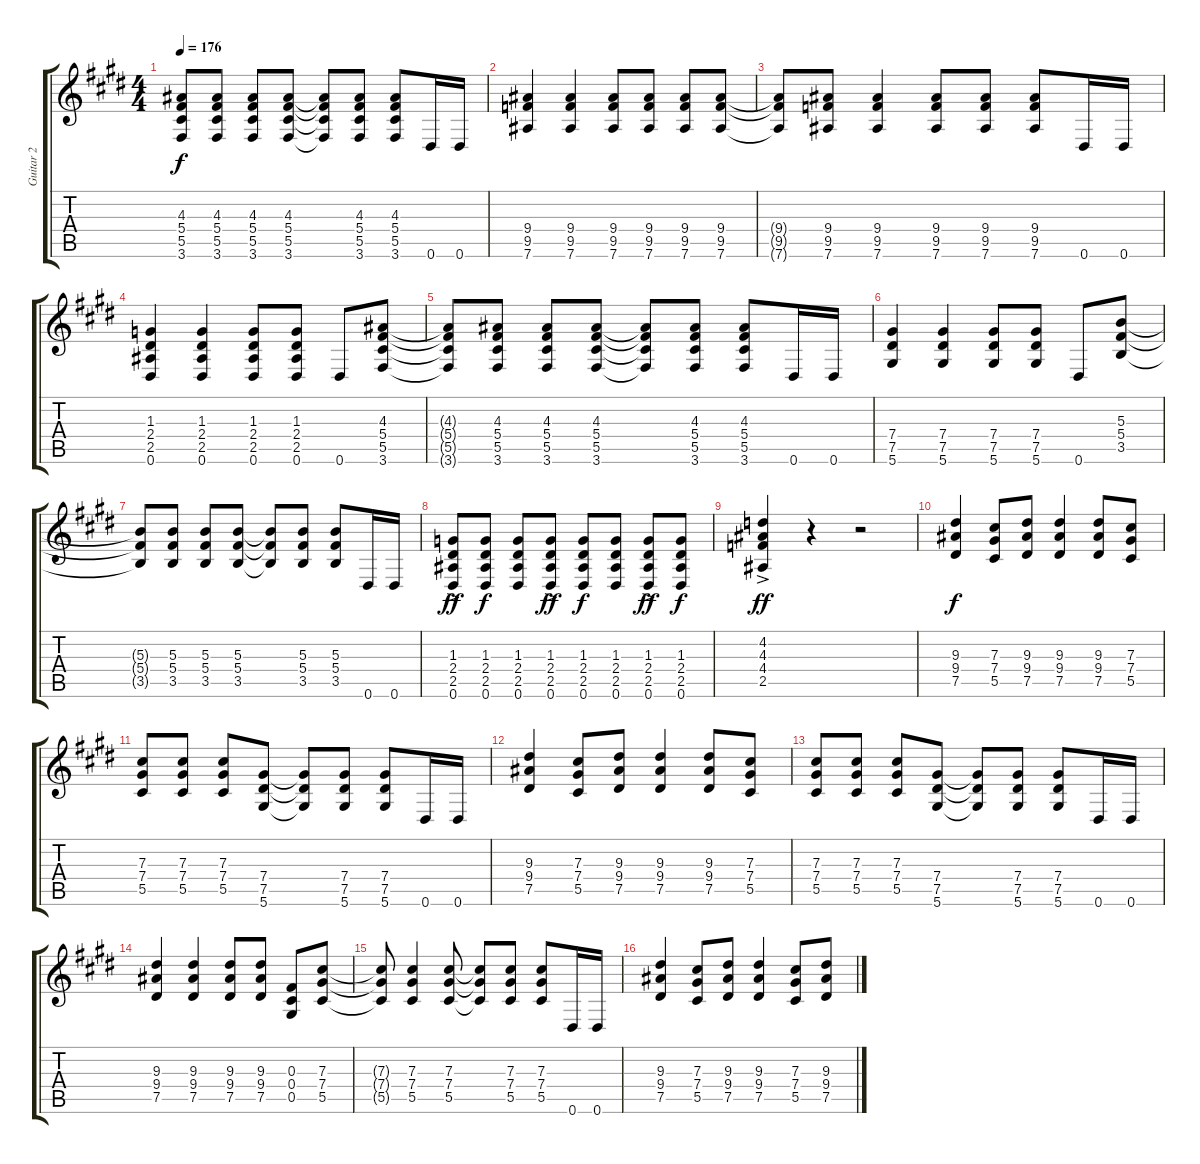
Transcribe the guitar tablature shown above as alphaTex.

\track ("Guitar 2" "Guitar 2") {instrument overdrivenguitar}
\staff {score tabs}
\tuning (Eb4 Bb3 Gb3 Db3 Ab2 Eb2) {hide}
\ts (4 4)
\tempo 176
\clef g2
\ks e
(4.3{t} 5.4{t} 5.5{t} 3.6{t}).8{dy f} (4.3 5.4 5.5 3.6).8 (4.3 5.4 5.5 3.6).8 (4.3 5.4 5.5 3.6).8 (4.3{t} 5.4{t} 5.5{t} 3.6{t}).8 (4.3 5.4 5.5 3.6).8 (4.3 5.4 5.5 3.6).8 0.6.16 0.6.16 |
(9.4 9.5 7.6).4 (9.4 9.5 7.6).4 (9.4 9.5 7.6).8 (9.4 9.5 7.6).8 (9.4 9.5 7.6).8 (9.4 9.5 7.6).8 |
(9.4{t} 9.5{t} 7.6{t}).8 (9.4 9.5 7.6).8 (9.4 9.5 7.6).4 (9.4 9.5 7.6).8 (9.4 9.5 7.6).8 (9.4 9.5 7.6).8 0.6.16 0.6.16 |
(1.3 2.4 2.5 0.6).4 (1.3 2.4 2.5 0.6).4 (1.3 2.4 2.5 0.6).8 (1.3 2.4 2.5 0.6).8 0.6.8 (4.3 5.4 5.5 3.6).8 |
(4.3{t} 5.4{t} 5.5{t} 3.6{t}).8 (4.3 5.4 5.5 3.6).8 (4.3 5.4 5.5 3.6).8 (4.3 5.4 5.5 3.6).8 (4.3{t} 5.4{t} 5.5{t} 3.6{t}).8 (4.3 5.4 5.5 3.6).8 (4.3 5.4 5.5 3.6).8 0.6.16 0.6.16 |
(7.4 7.5 5.6).4 (7.4 7.5 5.6).4 (7.4 7.5 5.6).8 (7.4 7.5 5.6).8 0.6.8 (5.3 5.4 3.5).8 |
(5.3{t} 5.4{t} 3.5{t}).8 (5.3 5.4 3.5).8 (5.3 5.4 3.5).8 (5.3 5.4 3.5).8 (5.3{t} 5.4{t} 3.5{t}).8 (5.3 5.4 3.5).8 (5.3 5.4 3.5).8 0.6.16 0.6.16 |
(1.3{ac} 2.4{ac} 2.5{ac} 0.6{ac}).8{dy ff} (1.3 2.4 2.5 0.6).8{dy f} (1.3 2.4 2.5 0.6).8 (1.3{ac} 2.4{ac} 2.5{ac} 0.6{ac}).8{dy ff} (1.3 2.4 2.5 0.6).8{dy f} (1.3 2.4 2.5 0.6).8 (1.3{ac} 2.4{ac} 2.5{ac} 0.6{ac}).8{dy ff} (1.3 2.4 2.5 0.6).8{dy f} |
(4.2{ac} 4.3{ac} 4.4{ac} 2.5{ac}).4{dy ff} r.4 r.2 |
(9.3 9.4 7.5).4{dy f} (7.3 7.4 5.5).8 (9.3 9.4 7.5).8 (9.3 9.4 7.5).4 (9.3 9.4 7.5).8 (7.3 7.4 5.5).8 |
(7.3 7.4 5.5).8 (7.3 7.4 5.5).8 (7.3 7.4 5.5).8 (7.4 7.5 5.6).8 (7.4{t} 7.5{t} 5.6{t}).8 (7.4 7.5 5.6).8 (7.4 7.5 5.6).8 0.6.16 0.6.16 |
(9.3 9.4 7.5).4 (7.3 7.4 5.5).8 (9.3 9.4 7.5).8 (9.3 9.4 7.5).4 (9.3 9.4 7.5).8 (7.3 7.4 5.5).8 |
(7.3 7.4 5.5).8 (7.3 7.4 5.5).8 (7.3 7.4 5.5).8 (7.4 7.5 5.6).8 (7.4{t} 7.5{t} 5.6{t}).8 (7.4 7.5 5.6).8 (7.4 7.5 5.6).8 0.6.16 0.6.16 |
(9.3 9.4 7.5).4 (9.3 9.4 7.5).4 (9.3 9.4 7.5).8 (9.3 9.4 7.5).8 (0.3 0.4 0.5).8 (7.3 7.4 5.5).8 |
(7.3{t} 7.4{t} 5.5{t}).8 (7.3 7.4 5.5).4 (7.3 7.4 5.5).8 (7.3{t} 7.4{t} 5.5{t}).8 (7.3 7.4 5.5).8 (7.3 7.4 5.5).8 0.6.16 0.6.16 |
(9.3 9.4 7.5).4 (7.3 7.4 5.5).8 (9.3 9.4 7.5).8 (9.3 9.4 7.5).4 (7.3 7.4 5.5).8 (9.3 9.4 7.5).8
